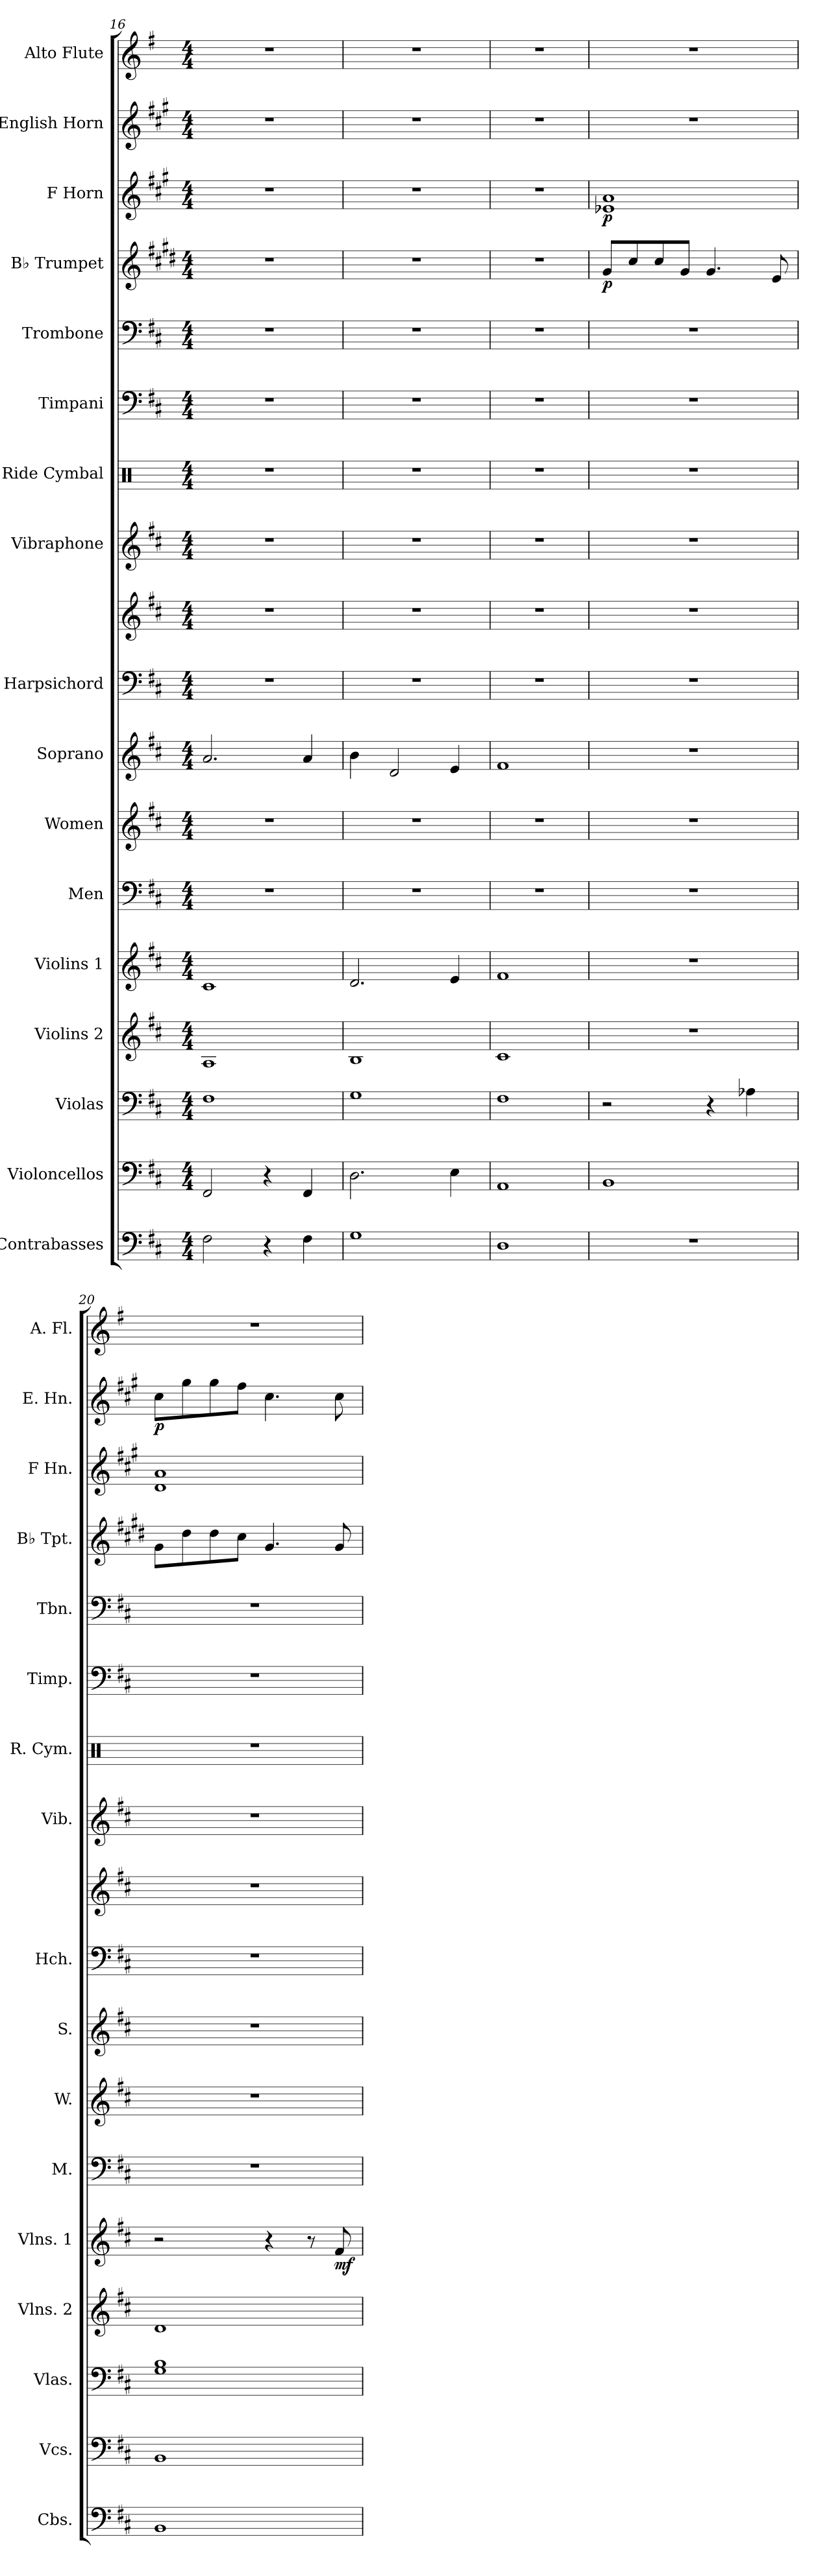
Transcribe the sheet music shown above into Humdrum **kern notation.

**kern	**kern	**kern	**kern	**kern	**dynam	**kern	**kern	**kern	**kern	**kern	**kern	**kern	**kern	**kern	**kern	**dynam	**kern	**dynam	**kern	**dynam	**kern
*part17	*part16	*part15	*part14	*part13	*part13	*part12	*part11	*part10	*part9	*part9	*part8	*part7	*part6	*part5	*part4	*part4	*part3	*part3	*part2	*part2	*part1
*staff18	*staff17	*staff16	*staff15	*staff14	*staff14	*staff13	*staff12	*staff11	*staff10	*staff9	*staff8	*staff7	*staff6	*staff5	*staff4	*staff4	*staff3	*staff3	*staff2	*staff2	*staff1
*I"Contrabasses	*I"Violoncellos	*I"Violas	*I"Violins 2	*I"Violins 1	*	*I"Men	*I"Women	*I"Soprano	*I"Harpsichord	*	*I"Vibraphone	*I"Ride Cymbal	*I"Timpani	*I"Trombone	*I"B♭ Trumpet	*	*I"F Horn	*	*I"English Horn	*	*I"Alto Flute
*I'Cbs.	*I'Vcs.	*I'Vlas.	*I'Vlns. 2	*I'Vlns. 1	*	*I'M.	*I'W.	*I'S.	*I'Hch.	*	*I'Vib.	*I'R. Cym.	*I'Timp.	*I'Tbn.	*I'B♭ Tpt.	*	*I'F Hn.	*	*I'E. Hn.	*	*I'A. Fl.
*clefF4	*clefF4	*clefF4	*clefG2	*clefG2	*	*clefF4	*clefG2	*clefG2	*clefF4	*clefG2	*clefG2	*clefX	*clefF4	*clefF4	*clefG2	*	*clefG2	*	*clefG2	*	*clefG2
*ITrd7c12	*	*	*	*	*	*	*	*	*	*	*	*	*	*	*ITrd1c2	*	*ITrd4c7	*	*ITrd4c7	*	*ITrd3c5
*k[f#c#]	*k[f#c#]	*k[f#c#]	*k[f#c#]	*k[f#c#]	*	*k[f#c#]	*k[f#c#]	*k[f#c#]	*k[f#c#]	*k[f#c#]	*k[f#c#]	*k[]	*k[f#c#]	*k[f#c#]	*k[f#c#]	*	*k[f#c#]	*	*k[f#c#]	*	*k[f#c#]
*M4/4	*M4/4	*M4/4	*M4/4	*M4/4	*	*M4/4	*M4/4	*M4/4	*M4/4	*M4/4	*M4/4	*M4/4	*M4/4	*M4/4	*M4/4	*	*M4/4	*	*M4/4	*	*M4/4
=16	=16	=16	=16	=16	=16	=16	=16	=16	=16	=16	=16	=16	=16	=16	=16	=16	=16	=16	=16	=16	=16
2FF#\	2FF#/	1F#	1A	1c#	.	1r	1r	2.a/	1r	1r	1r	1r	1r	1r	1r	.	1r	.	1r	.	1r
4r	4r	.	.	.	.	.	.	.	.	.	.	.	.	.	.	.	.	.	.	.	.
4FF#\	4FF#/	.	.	.	.	.	.	4a/	.	.	.	.	.	.	.	.	.	.	.	.	.
!!LO:PB:g=z
=17	=17	=17	=17	=17	=17	=17	=17	=17	=17	=17	=17	=17	=17	=17	=17	=17	=17	=17	=17	=17	=17
1GG	2.D\	1G	1B	2.d/	.	1r	1r	4b\	1r	1r	1r	1r	1r	1r	1r	.	1r	.	1r	.	1r
.	.	.	.	.	.	.	.	2d/	.	.	.	.	.	.	.	.	.	.	.	.	.
.	4E\	.	.	4e/	.	.	.	4e/	.	.	.	.	.	.	.	.	.	.	.	.	.
=18	=18	=18	=18	=18	=18	=18	=18	=18	=18	=18	=18	=18	=18	=18	=18	=18	=18	=18	=18	=18	=18
1DD	1AA	1F#	1c#	1f#	.	1r	1r	1f#	1r	1r	1r	1r	1r	1r	1r	.	1r	.	1r	.	1r
=19	=19	=19	=19	=19	=19	=19	=19	=19	=19	=19	=19	=19	=19	=19	=19	=19	=19	=19	=19	=19	=19
!	!	!	!	!	!	!	!	!	!	!	!	!	!	!	!	!LO:DY:b	!	!LO:DY:b	!	!	!
1r	1BB	2r	1r	1r	.	1r	1r	1r	1r	1r	1r	1r	1r	1r	8f#/L	p	1A-X 1d	p	1r	.	1r
.	.	.	.	.	.	.	.	.	.	.	.	.	.	.	8b/	.	.	.	.	.	.
.	.	.	.	.	.	.	.	.	.	.	.	.	.	.	8b/	.	.	.	.	.	.
.	.	.	.	.	.	.	.	.	.	.	.	.	.	.	8f#/J	.	.	.	.	.	.
.	.	4r	.	.	.	.	.	.	.	.	.	.	.	.	4.f#/	.	.	.	.	.	.
.	.	4A-X\	.	.	.	.	.	.	.	.	.	.	.	.	.	.	.	.	.	.	.
.	.	.	.	.	.	.	.	.	.	.	.	.	.	.	8d/	.	.	.	.	.	.
=20	=20	=20	=20	=20	=20	=20	=20	=20	=20	=20	=20	=20	=20	=20	=20	=20	=20	=20	=20	=20	=20
!	!	!	!	!	!	!	!	!	!	!	!	!	!	!	!	!	!	!	!	!LO:DY:b	!
1BBB	1BB	1G 1B	1d	2r	.	1r	1r	1r	1r	1r	1r	1r	1r	1r	8f#\L	.	1G 1d	.	8f#\L	p	1r
.	.	.	.	.	.	.	.	.	.	.	.	.	.	.	8cc#\	.	.	.	8cc#\	.	.
.	.	.	.	.	.	.	.	.	.	.	.	.	.	.	8cc#\	.	.	.	8cc#\	.	.
.	.	.	.	.	.	.	.	.	.	.	.	.	.	.	8b\J	.	.	.	8b\J	.	.
.	.	.	.	4r	.	.	.	.	.	.	.	.	.	.	4.f#/	.	.	.	4.f#\	.	.
.	.	.	.	8r	.	.	.	.	.	.	.	.	.	.	.	.	.	.	.	.	.
!	!	!	!	!	!LO:DY:b	!	!	!	!	!	!	!	!	!	!	!	!	!	!	!	!
.	.	.	.	8f#/	mf	.	.	.	.	.	.	.	.	.	8f#/	.	.	.	8f#\	.	.
=	=	=	=	=	=	=	=	=	=	=	=	=	=	=	=	=	=	=	=	=	=
*-	*-	*-	*-	*-	*-	*-	*-	*-	*-	*-	*-	*-	*-	*-	*-	*-	*-	*-	*-	*-	*-
